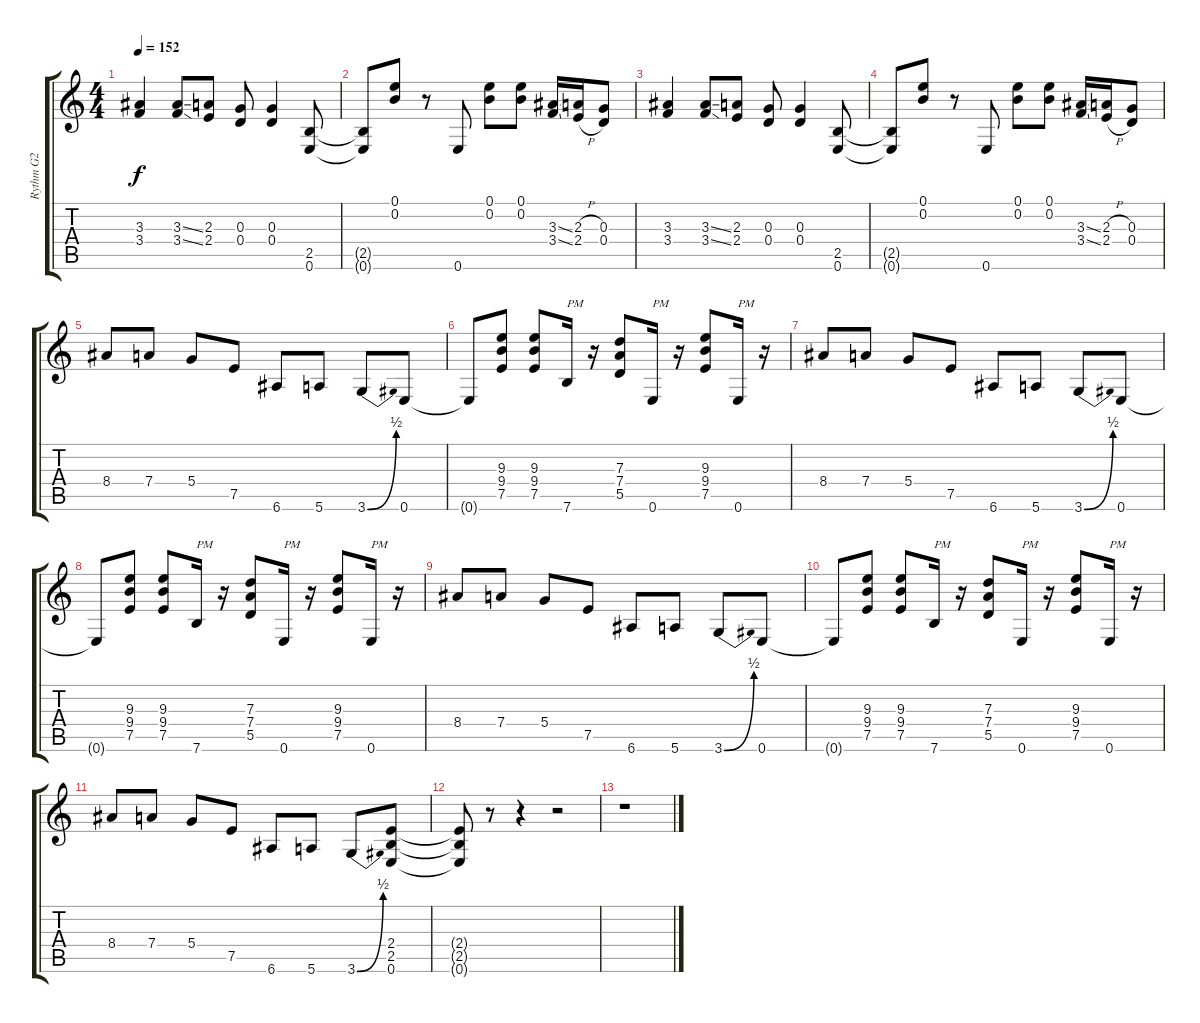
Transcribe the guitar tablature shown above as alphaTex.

\track ("Rythm G2" "Rythm G2") {instrument overdrivenguitar}
\staff {score tabs}
\tuning (E4 B3 G3 D3 A2 E2) {hide}
\ts (4 4)
\tempo 152
\clef g2
\ks c
(3.3 3.4).4{dy f} (3.3{ss} 3.4{ss}).8 (2.3 2.4).8 (0.3 0.4).8 (0.3 0.4).4 (2.5 0.6).8 |
(2.5{t} 0.6{t}).8 (0.1 0.2).8 r.8 0.6.8 (0.1 0.2).8 (0.1 0.2).8 (3.3{ss} 3.4{ss}).16 (2.3{h} 2.4{h}).16 (0.3 0.4).8 |
(3.3 3.4).4 (3.3{ss} 3.4{ss}).8 (2.3 2.4).8 (0.3 0.4).8 (0.3 0.4).4 (2.5 0.6).8 |
(2.5{t} 0.6{t}).8 (0.1 0.2).8 r.8 0.6.8 (0.1 0.2).8 (0.1 0.2).8 (3.3{ss} 3.4{ss}).16 (2.3{h} 2.4{h}).16 (0.3 0.4).8 |
8.4.8 7.4.8 5.4.8 7.5.8 6.6.8 5.6.8 3.6{be (bend 0 0 60 2)}.8 0.6.8 |
0.6{t}.8 (9.3 9.4 7.5).8 (9.3 9.4 7.5).8 7.6.16{txt "PM"} r.16 (7.3 7.4 5.5).8 0.6.16{txt "PM"} r.16 (9.3 9.4 7.5).8 0.6.16{txt "PM"} r.16 |
8.4.8 7.4.8 5.4.8 7.5.8 6.6.8 5.6.8 3.6{be (bend 0 0 60 2)}.8 0.6.8 |
0.6{t}.8 (9.3 9.4 7.5).8 (9.3 9.4 7.5).8 7.6.16{txt "PM"} r.16 (7.3 7.4 5.5).8 0.6.16{txt "PM"} r.16 (9.3 9.4 7.5).8 0.6.16{txt "PM"} r.16 |
8.4.8 7.4.8 5.4.8 7.5.8 6.6.8 5.6.8 3.6{be (bend 0 0 60 2)}.8 0.6.8 |
0.6{t}.8 (9.3 9.4 7.5).8 (9.3 9.4 7.5).8 7.6.16{txt "PM"} r.16 (7.3 7.4 5.5).8 0.6.16{txt "PM"} r.16 (9.3 9.4 7.5).8 0.6.16{txt "PM"} r.16 |
8.4.8 7.4.8 5.4.8 7.5.8 6.6.8 5.6.8 3.6{be (bend 0 0 60 2)}.8 (2.4 2.5 0.6).8 |
(2.4{t} 2.5{t} 0.6{t}).8 r.8 r.4 r.2 |
r.1
